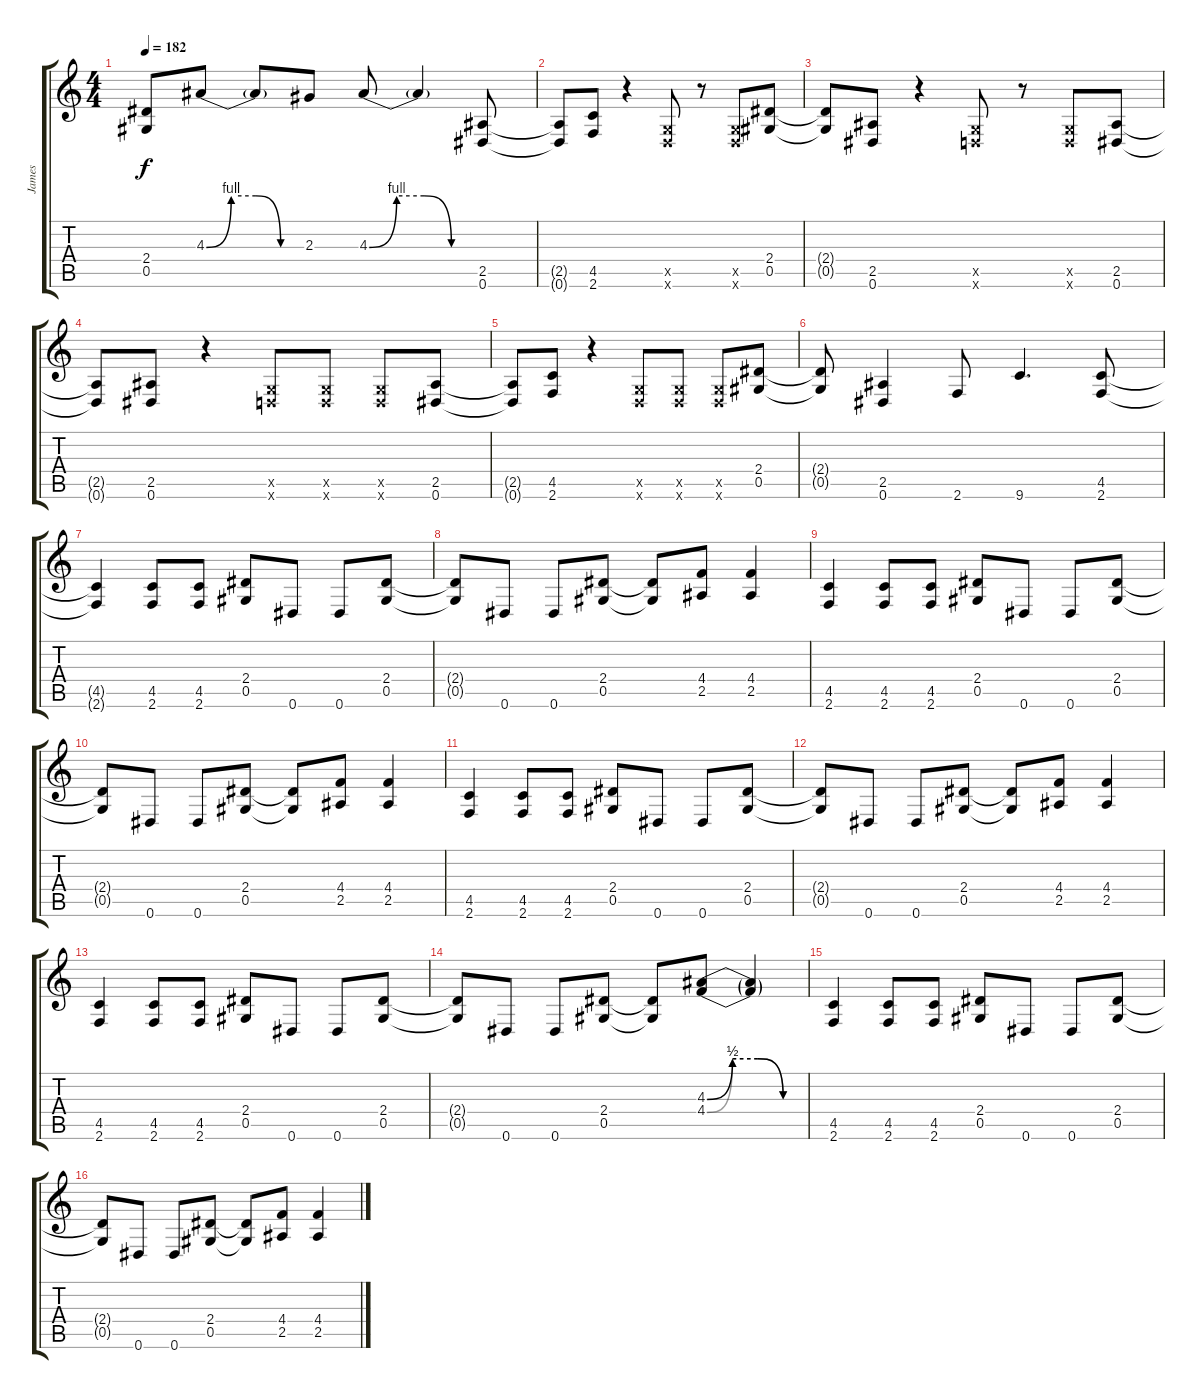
\track ("James " "James ") {instrument distortionguitar}
\staff {score tabs}
\tuning (Eb4 Bb3 Gb3 Db3 Ab2 Eb2) {hide}
\ts (4 4)
\tempo 182
\clef g2
\ks c
(2.4{t} 0.5{t}).8{dy f} 4.3{be (custom 0 0 15 4 30 4 45 0 60 0)}.8 4.3{t}.8 2.3.8 4.3{be (custom 0 0 15 4 30 4 45 0 60 0)}.8 4.3{t}.4 (2.5 0.6).8 |
(2.5{t} 0.6{t}).8 (4.5 2.6).8 r.4 (-1.5{x} -1.6{x}).8 r.8 (-1.5{x} -1.6{x}).8 (2.4 0.5).8 |
(2.4{t} 0.5{t}).8 (2.5 0.6).8 r.4 (-1.5{x} -1.6{x}).8 r.8 (-1.5{x} -1.6{x}).8 (2.5 0.6).8 |
(2.5{t} 0.6{t}).8 (2.5 0.6).8 r.4 (-1.5{x} -1.6{x}).8 (-1.5{x} -1.6{x}).8 (-1.5{x} -1.6{x}).8 (2.5 0.6).8 |
(2.5{t} 0.6{t}).8 (4.5 2.6).8 r.4 (-1.5{x} -1.6{x}).8 (-1.5{x} -1.6{x}).8 (-1.5{x} -1.6{x}).8 (2.4 0.5).8 |
(2.4{t} 0.5{t}).8 (2.5 0.6).4 2.6.8 9.6.4{d} (4.5 2.6).8 |
(4.5{t} 2.6{t}).4 (4.5 2.6).8 (4.5 2.6).8 (2.4 0.5).8 0.6.8 0.6.8 (2.4 0.5).8 |
(2.4{t} 0.5{t}).8 0.6.8 0.6.8 (2.4 0.5).8 (2.4{t} 0.5{t}).8 (4.4 2.5).8 (4.4 2.5).4 |
(4.5 2.6).4 (4.5 2.6).8 (4.5 2.6).8 (2.4 0.5).8 0.6.8 0.6.8 (2.4 0.5).8 |
(2.4{t} 0.5{t}).8 0.6.8 0.6.8 (2.4 0.5).8 (2.4{t} 0.5{t}).8 (4.4 2.5).8 (4.4 2.5).4 |
(4.5 2.6).4 (4.5 2.6).8 (4.5 2.6).8 (2.4 0.5).8 0.6.8 0.6.8 (2.4 0.5).8 |
(2.4{t} 0.5{t}).8 0.6.8 0.6.8 (2.4 0.5).8 (2.4{t} 0.5{t}).8 (4.4 2.5).8 (4.4 2.5).4 |
(4.5 2.6).4 (4.5 2.6).8 (4.5 2.6).8 (2.4 0.5).8 0.6.8 0.6.8 (2.4 0.5).8 |
(2.4{t} 0.5{t}).8 0.6.8 0.6.8 (2.4 0.5).8 (2.4{t} 0.5{t}).8 (4.3{be (custom 0 0 15 2 30 2 45 0 60 0)} 4.4{be (custom 0 0 15 2 30 2 45 0 60 0)}).8 (4.3{t} 4.4{t}).4 |
(4.5 2.6).4 (4.5 2.6).8 (4.5 2.6).8 (2.4 0.5).8 0.6.8 0.6.8 (2.4 0.5).8 |
(2.4{t} 0.5{t}).8 0.6.8 0.6.8 (2.4 0.5).8 (2.4{t} 0.5{t}).8 (4.4 2.5).8 (4.4 2.5).4
